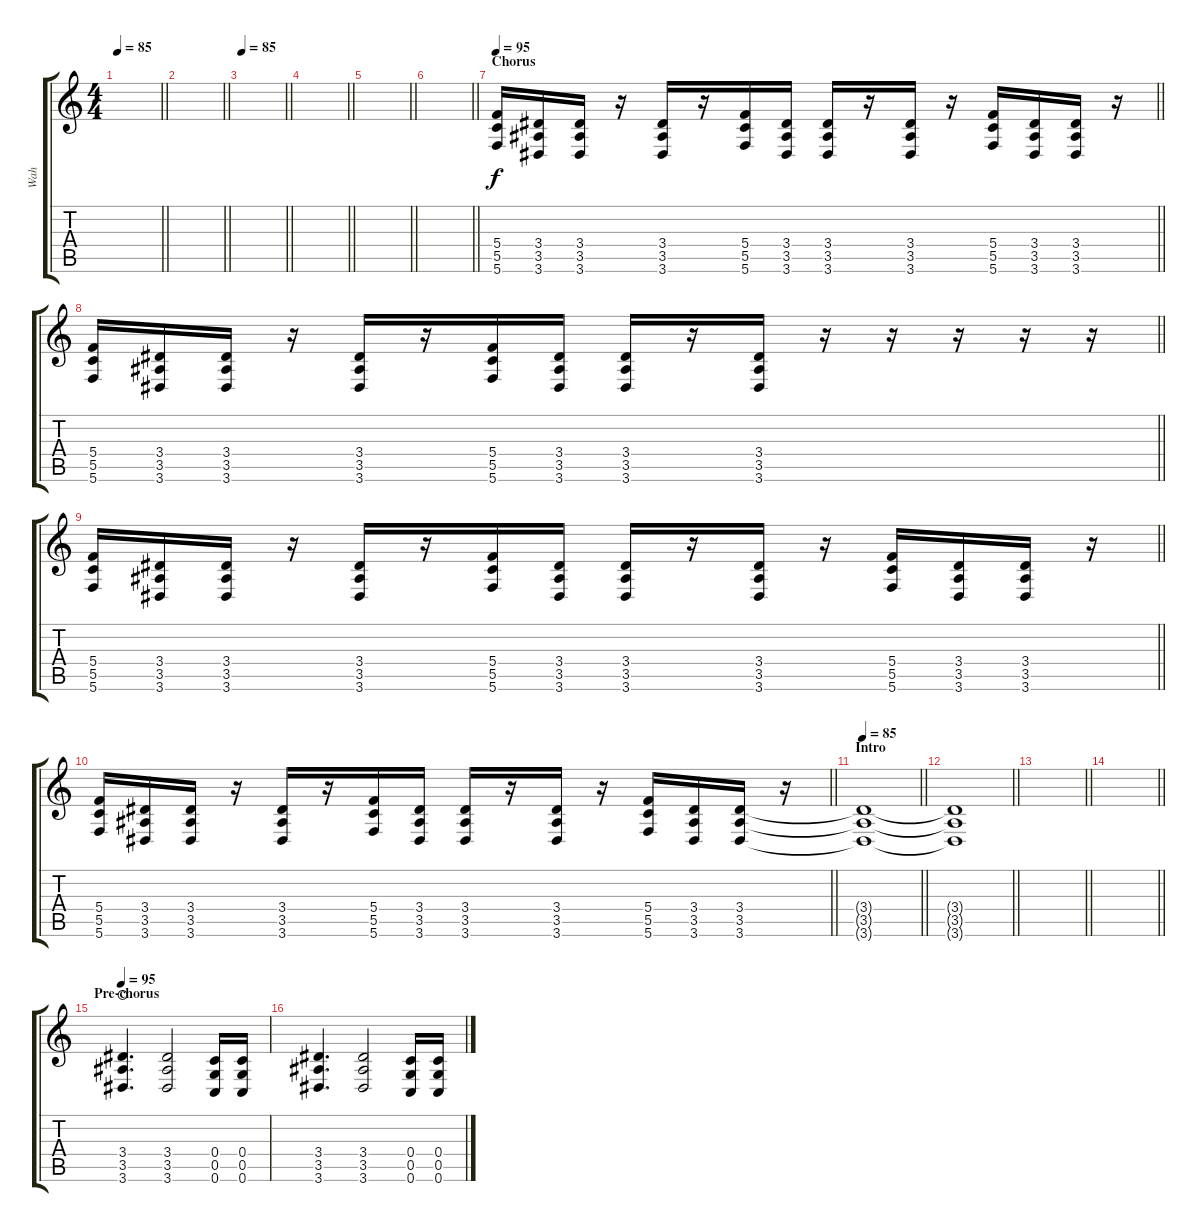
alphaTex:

\track ("Wah" "Wah") {instrument overdrivenguitar}
\staff {score tabs}
\tuning (D4 A3 F3 C3 G2 C2) {hide}
\ts (4 4)
\tempo 85
\clef g2
\barLineRight lightlight
\ks c
|
\barLineRight lightlight
|
\tempo 85
\barLineRight lightlight
|
\barLineRight lightlight
|
\barLineRight lightlight
|
\barLineRight lightlight
|
\section ("" "Chorus")
\tempo 95
\barLineRight lightlight
(5.4 5.5 5.6).16{instrument overdrivenguitar} (3.4 3.5 3.6).16 (3.4 3.5 3.6).16 r.16 (3.4 3.5 3.6).16 r.16 (5.4 5.5 5.6).16 (3.4 3.5 3.6).16 (3.4 3.5 3.6).16 r.16 (3.4 3.5 3.6).16 r.16 (5.4 5.5 5.6).16 (3.4 3.5 3.6).16 (3.4 3.5 3.6).16 r.16 |
\barLineRight lightlight
(5.4 5.5 5.6).16 (3.4 3.5 3.6).16 (3.4 3.5 3.6).16 r.16 (3.4 3.5 3.6).16 r.16 (5.4 5.5 5.6).16 (3.4 3.5 3.6).16 (3.4 3.5 3.6).16 r.16 (3.4 3.5 3.6).16 r.16 r.16 r.16 r.16 r.16 |
\barLineRight lightlight
(5.4 5.5 5.6).16 (3.4 3.5 3.6).16 (3.4 3.5 3.6).16 r.16 (3.4 3.5 3.6).16 r.16 (5.4 5.5 5.6).16 (3.4 3.5 3.6).16 (3.4 3.5 3.6).16 r.16 (3.4 3.5 3.6).16 r.16 (5.4 5.5 5.6).16 (3.4 3.5 3.6).16 (3.4 3.5 3.6).16 r.16 |
\barLineRight lightlight
(5.4 5.5 5.6).16 (3.4 3.5 3.6).16 (3.4 3.5 3.6).16 r.16 (3.4 3.5 3.6).16 r.16 (5.4 5.5 5.6).16 (3.4 3.5 3.6).16 (3.4 3.5 3.6).16 r.16 (3.4 3.5 3.6).16 r.16 (5.4 5.5 5.6).16 (3.4 3.5 3.6).16 (3.4 3.5 3.6).16 r.16 |
\section ("" "Intro")
\tempo 85
\barLineRight lightlight
(3.4{t} 3.5{t} 3.6{t}).1 |
\barLineRight lightlight
(3.4{t} 3.5{t} 3.6{t}).1 |
\barLineRight lightlight
|
\barLineRight lightlight
|
\section ("" "Pre-chorus")
\tempo 95
(3.4 3.5 3.6).4{d instrument overdrivenguitar waho} (3.4 3.5 3.6).2 (0.4 0.5 0.6).16 (0.4 0.5 0.6).16 |
(3.4 3.5 3.6).4{d} (3.4 3.5 3.6).2 (0.4 0.5 0.6).16 (0.4 0.5 0.6).16
